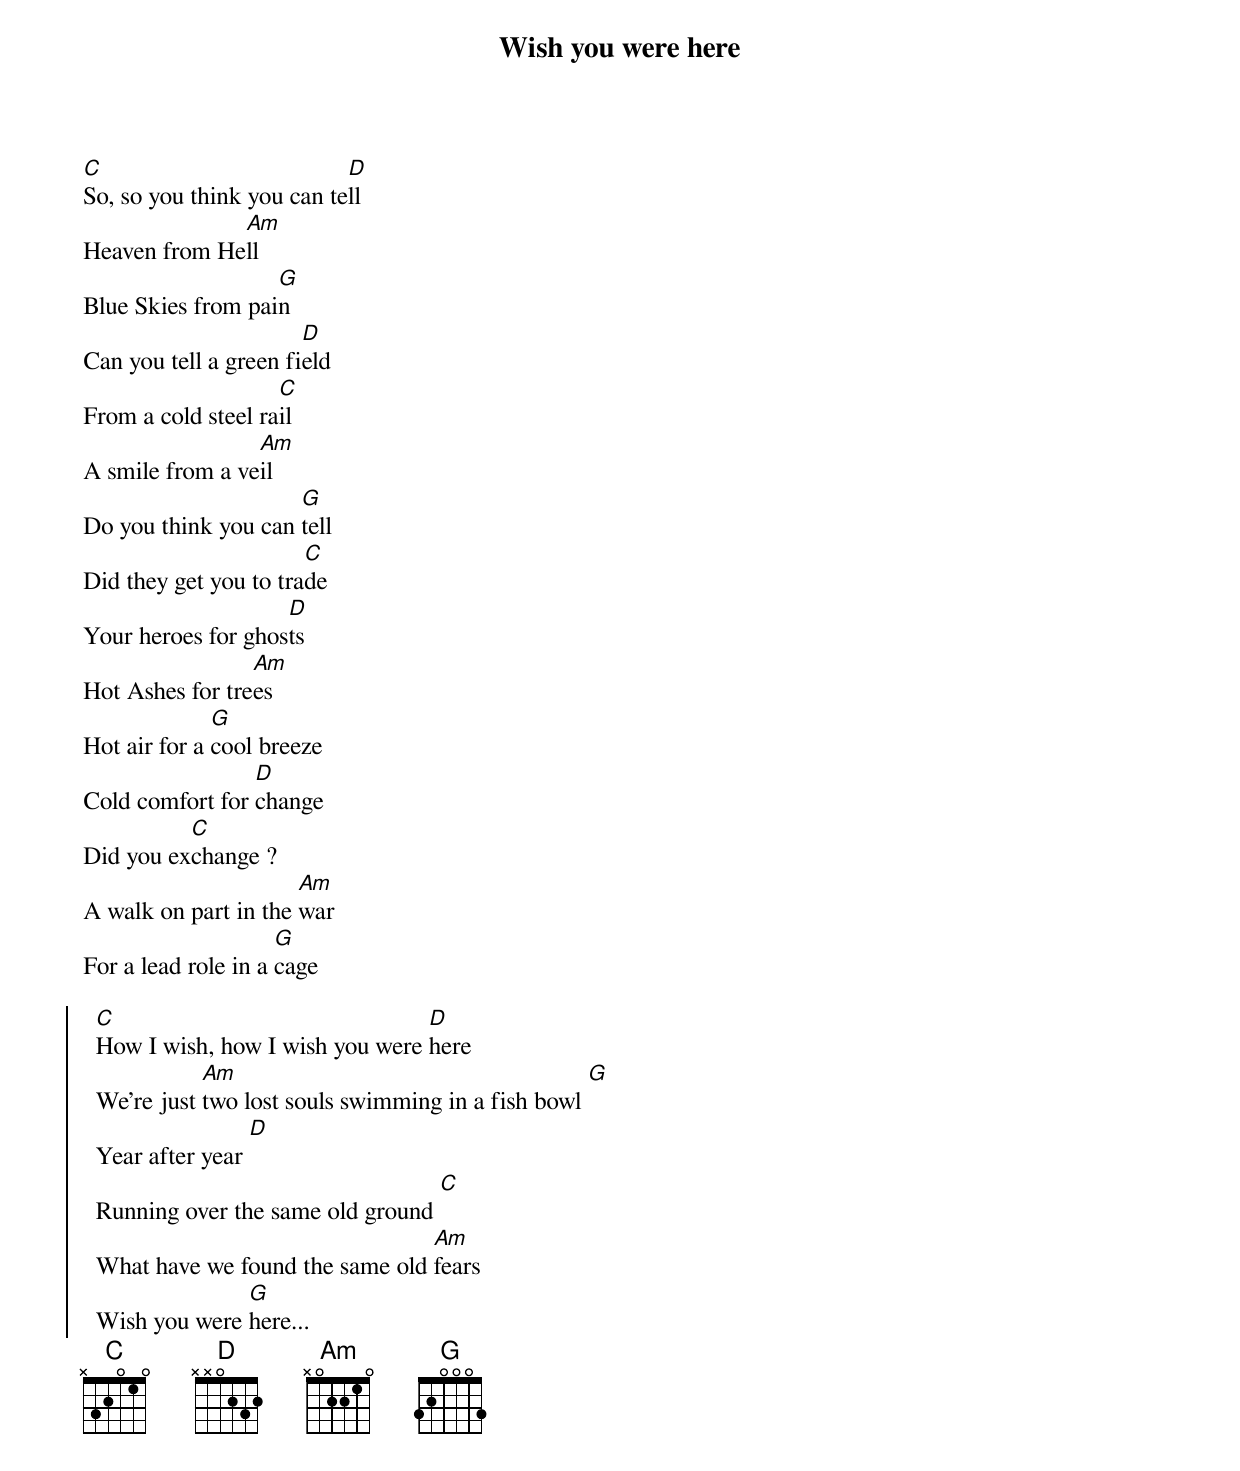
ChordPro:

{title: Wish you were here}
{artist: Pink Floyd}
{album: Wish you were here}
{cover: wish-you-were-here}
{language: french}
{columns: 2}
{define: Em frets 0 2 2 0 0 0}
{define: G frets 3 2 0 0 0 3}
{define: A frets X 0 2 2 2 0}
{define: D frets X X 0 2 3 2}

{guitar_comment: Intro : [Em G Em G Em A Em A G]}
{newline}
[C]So, so you think you can te[D]ll
Heaven from He[Am]ll
Blue Skies from pai[G]n
Can you tell a green fi[D]eld
From a cold steel ra[C]il
A smile from a ve[Am]il
Do you think you can [G]tell
Did they get you to tra[C]de
Your heroes for ghos[D]ts
Hot Ashes for tre[Am]es
Hot air for a [G]cool breeze
Cold comfort for [D]change
Did you ex[C]change ?
A walk on part in the [Am]war
For a lead role in a [G]cage
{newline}
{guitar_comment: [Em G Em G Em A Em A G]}

{start_of_chorus}
  [C]How I wish, how I wish you were [D]here
  We're just [Am]two lost souls swimming in a fish bowl [G]
  Year after year [D]
  Running over the same old ground [C]
  What have we found the same old [Am]fears
  Wish you were [G]here...
{end_of_chorus}
